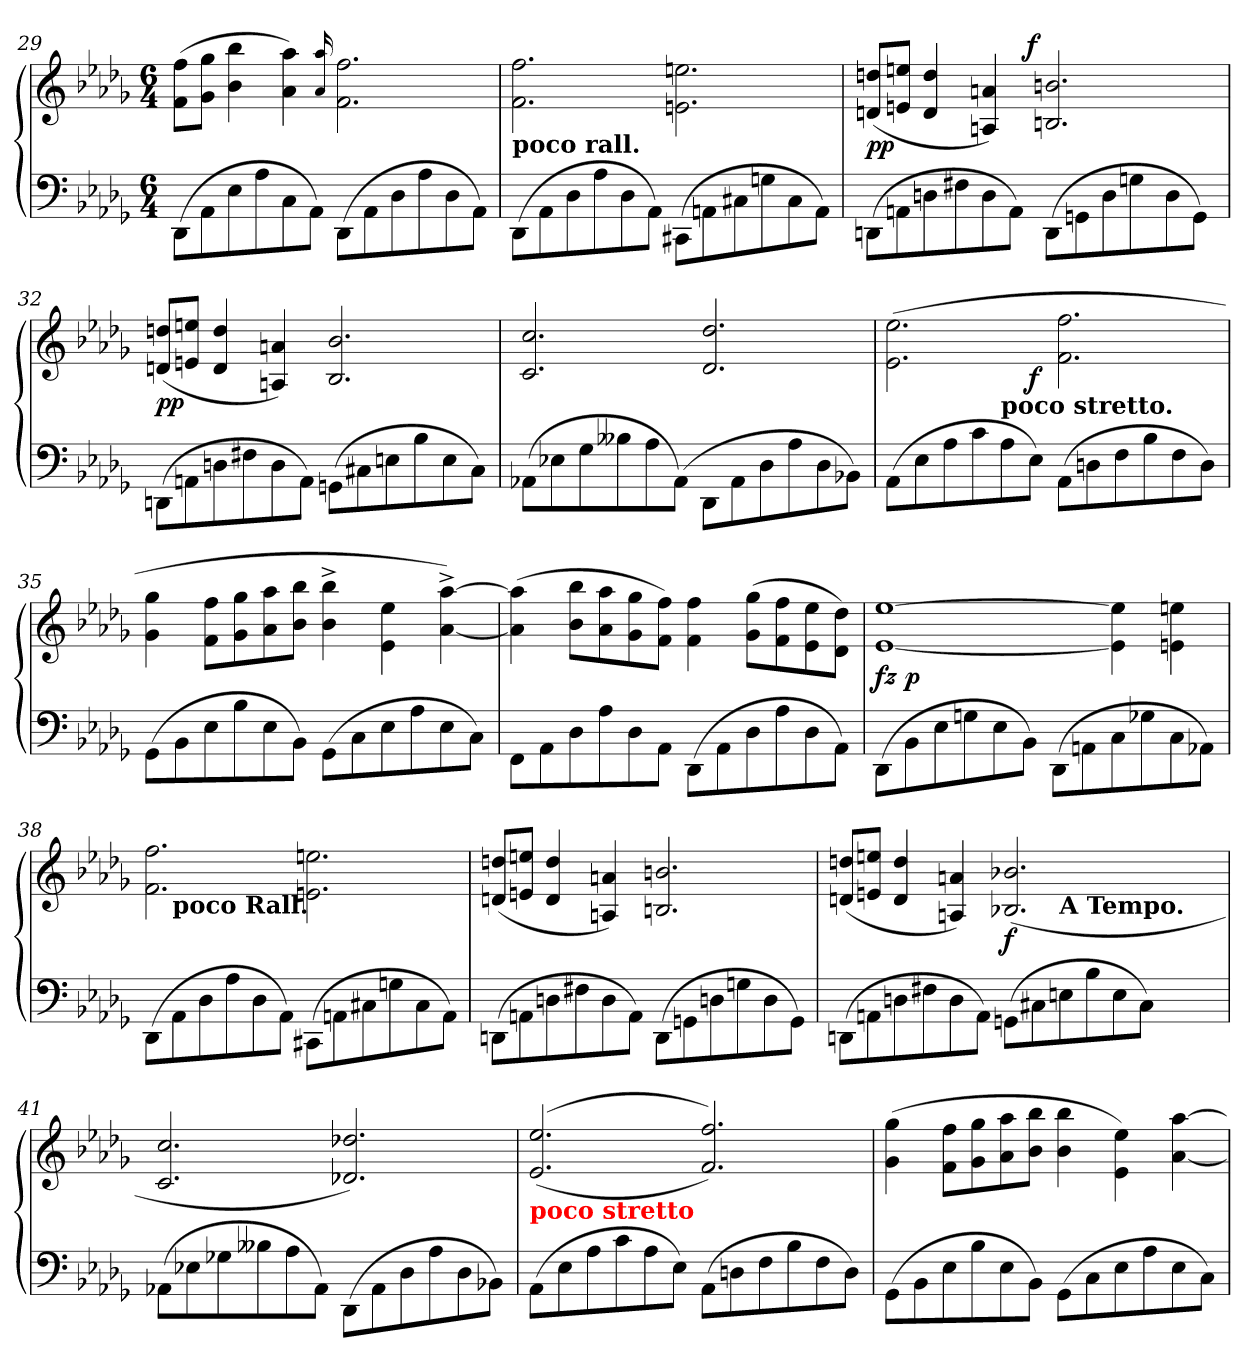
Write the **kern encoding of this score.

**kern	**kern	**dynam
*part1	*part1	*part1
*staff2	*staff1	*staff1/2
*clefF4	*clefG2	*
*k[b-e-a-d-g-]	*k[b-e-a-d-g-]	*
*b-:	*b-:	*
*M6/4	*M6/4	*
=29	=29	=29
(>8DD-\L	(>8ff 8fL	.
8AA-	8gg- 8g-J	.
8E-	4bb- 4b-	.
8A-	.	.
8C	4aa- 4a-)	.
8AA-J)	.	.
.	16qqaa-/ 16qqa-/	.
(>8DD-\L	2.ff 2.f	.
8AA-	.	.
8D-	.	.
8A-	.	.
8D-	.	.
8AA-J)	.	.
=30	=30	=30
!	!LO:TX:b:B:t=poco rall.	!
(>8DD-\L	2.ff 2.f	.
8AA-	.	.
8D-	.	.
8A-	.	.
8D-	.	.
8AA-J)	.	.
(>8CC#X\L	2.een\ 2.en\	.
8AAn	.	.
8C#X	.	.
8Gn	.	.
8C#	.	.
8AAJ)	.	.
=31	=31	=31
*	*^	*
(>8DDn\L	(<8ddn 8dnL	2ryy	pp
8AAn	8een 8enJ	.	.
8D	4dd 4d	.	.
8F#X	.	.	.
8D	4an 4An)	8.ryy	.
8AAJ)	.	.	.
!	!	!	!LO:DY:a
.	.	2ryy	f
(>8DD\L	2.bn 2.Bn	.	.
8GGn	.	.	.
8D	.	.	.
8Gn	.	.	.
.	.	4ryy	.
8D	.	.	.
8GGJ)	.	.	.
.	.	16ryy	.
*	*v	*v	*
=32	=32	=32
(>8DDn\L	(<8ddn 8dnL	pp
8AAn	8een 8enJ	.
8Dn	4dd 4d	.
8F#X	.	.
8D	4an 4An)	.
8AAJ)	.	.
(>8GGnL	2.b- 2.B-	.
8C#X	.	.
8En	.	.
8B-	.	.
8E	.	.
8C#J)	.	.
=33	=33	=33
(>8AA-XL	2.cc 2.c	.
8E-X	.	.
8G-	.	.
8B--X	.	.
8A-	.	.
(>8AA-J)	.	.
8DD-\L	2.dd- 2.d-	.
8AA-	.	.
8D-	.	.
8A-	.	.
8D-	.	.
8BB-XJ)	.	.
=34	=34	=34
*	*^	*
(>8AA-L	(>2.ee-\ 2.e-\	2ryy	.
8E-	.	.	.
8A-	.	.	.
8c	.	.	.
!LO:TX:a:B:t=poco stretto.	!	!	!
8A-	.	8ryy	.
8E-J)	.	2..ryy	f
(>8AA-L	2.ff 2.f	.	.
8Dn	.	.	.
8F	.	.	.
8B-	.	.	.
8F	.	.	.
8DJ)	.	.	.
*	*v	*v	*
=35	=35	=35
(>8GG-\L	4gg- 4g-	.
8BB-	.	.
8E-	8ff 8fL	.
8B-	8gg- 8g-	.
8E-	8aa- 8a-	.
8BB-J)	8bb- 8b-J	.
(>8GG-L	4bb-^< 4b-^<	.
8C	.	.
8E-	4ee-\ 4e-\	.
8A-	.	.
8E-	[4aa-^< [4a-^<)	.
8CJ)	.	.
=36	=36	=36
8FF\L	(>4aa-] 4a-]	.
8AA-	.	.
8D-	8bb- 8b-L	.
8A-	8aa- 8a-	.
8D-	8gg- 8g-	.
8AA-J	8ff 8fJ)	.
(>8DD-\L	4ff 4f	.
8AA-	.	.
8D-	(>8gg- 8g-L	.
8A-	8ff 8f	.
8D-	8ee- 8e-	.
8AA-J)	8dd- 8d-J)	.
=37	=37	=37
*	*^	*
(>8DD-\L	[1ee- [1e-	8ryy	fz
8BB-	.	1ryy	p
8E-	.	.	.
8Gn	.	.	.
8E-	.	.	.
8BB-J)	.	.	.
(>8DD-\L	.	.	.
8AAn	.	.	.
8C	4ee-]\ 4e-]\	.	.
8G-X	.	4.ryy	.
8C	4een\ 4en\	.	.
8AA-XJ)	.	.	.
=38	=38	=38	=38
(>8DD-\L	2.ff 2.f	8ryy	.
!	!	!LO:TX:b:B:t=poco Rall.	!
8AA-	.	1ryy	.
8D-	.	.	.
8A-	.	.	.
8D-	.	.	.
8AA-J)	.	.	.
(>8CC#X\L	2.een\ 2.en\	.	.
8AAn	.	.	.
8C#X	.	.	.
8Gn	.	4.ryy	.
8C#	.	.	.
8AAJ)	.	.	.
*	*v	*v	*
=39	=39	=39
(>8DDn\L	(<8ddn 8dnL	.
8AAn	8een 8eJ	.
8Dn	4dd 4d	.
8F#X	.	.
8D	4an 4An)	.
8AAJ)	.	.
(>8DD\L	2.bn 2.Bn	.
8GGn	.	.
8Dn	.	.
8Gn	.	.
8D	.	.
8GGJ)	.	.
=40	=40	=40
*	*^	*
(>8DDn\L	(<8ddn 8dnL	1ryy	.
8AAn	8een 8enJ	.	.
8Dn	4dd 4d	.	.
8F#X	.	.	.
8D	4an 4An)	.	.
8AAJ)	.	.	.
(>8GGnL	(<2.b-X 2.B-X	.	f
8C#X	.	.	.
!	!	!LO:TX:b:B:t=A Tempo.	!
8En	.	1ryy	.
8B-	.	.	.
8E	.	.	.
8C#J)	.	.	.
2ryy	2ryy	.	.
*	*v	*v	*
=41	=41	=41
(>8AA-XL	2.cc 2.c	.
8E-X	.	.
8G-X	.	.
8B--X	.	.
8A-	.	.
8AA-J)	.	.
(>8DD-\L	2.dd-X 2.d-X)	.
8AA-	.	.
8D-	.	.
8A-	.	.
8D-	.	.
8BB-XJ)	.	.
=42	=42	=42
!	!LO:TX:b:B:color=red:t=poco stretto	!
(>8AA-L	(<(>2.ee-/ 2.e-/	.
8E-	.	.
8A-	.	.
8c	.	.
8A-	.	.
8E-J)	.	.
(>8AA-L	2.ff/ 2.f/))	.
8Dn	.	.
8F	.	.
8B-	.	.
8F	.	.
8DJ)	.	.
=43	=43	=43
(>8GG-\L	(>4gg- 4g-	.
8BB-	.	.
8E-	8ff 8fL	.
8B-	8gg- 8g-	.
8E-	8aa- 8a-	.
8BB-J)	8bb- 8b-J	.
(>8GG-L	4bb- 4b-	.
8C	.	.
8E-	4ee-\ 4e-\)	.
8A-	.	.
8E-	[4aa- [4a-	.
8CJ)	.	.
=	=	=
*-	*-	*-
